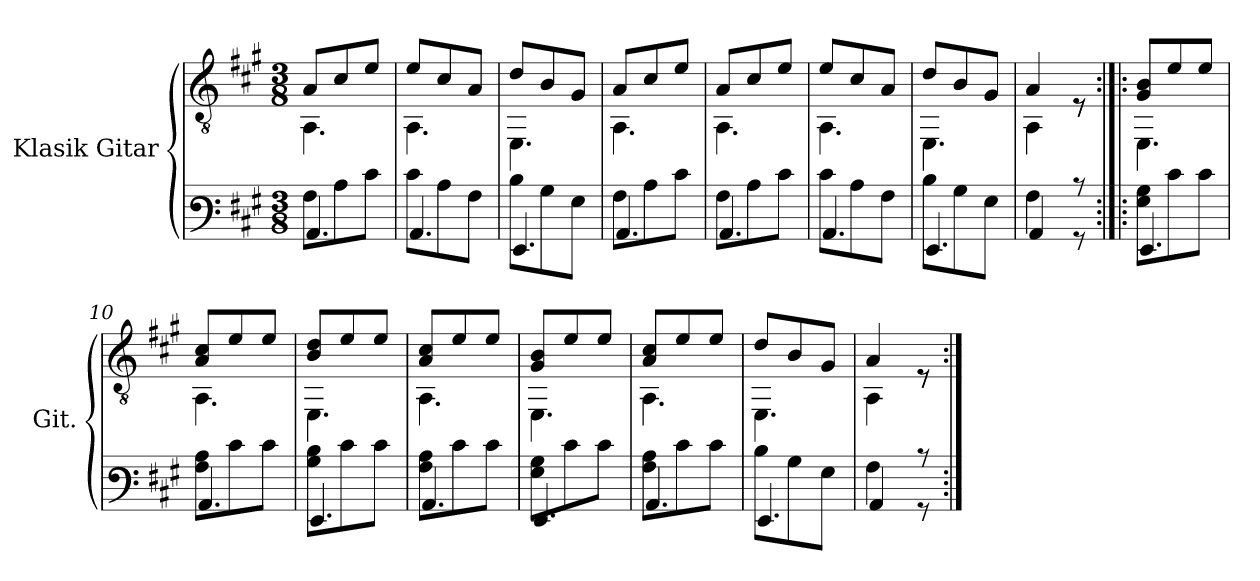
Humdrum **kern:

**kern	**kern
*part2	*part1
*staff2	*staff1
*I"Klasik Gitar	*I"Klasik Gitar
*I'Git.	*I'Git.
*stria6	*
*	*clefGv2
*k[f#c#g#]	*k[f#c#g#]
*M3/8	*M3/8
*MM100	*MM100
=1	=1
*^	*^
8A\L	4.AA/	8A/L	4.AA\
8c#\	.	8c#/	.
8e\J	.	8e/J	.
=2	=2	=2	=2
8e\L	4.AA/	8e/L	4.AA\
8c#\	.	8c#/	.
8A\J	.	8A/J	.
=3	=3	=3	=3
8d\L	4.EE/	8d/L	4.EE\
8B\	.	8B/	.
8G#\J	.	8G#/J	.
=4	=4	=4	=4
8A\L	4.AA/	8A/L	4.AA\
8c#\	.	8c#/	.
8e\J	.	8e/J	.
!!LO:LB:g=z	!!
=5	=5	=5	=5
8A\L	4.AA/	8A/L	4.AA\
8c#\	.	8c#/	.
8e\J	.	8e/J	.
=6	=6	=6	=6
8e\L	4.AA/	8e/L	4.AA\
8c#\	.	8c#/	.
8A\J	.	8A/J	.
=7	=7	=7	=7
8d\L	4.EE/	8d/L	4.EE\
8B\	.	8B/	.
8G#\J	.	8G#/J	.
=8	=8	=8	=8
4A\	4AA/	4A/	4AA\
8r	8r	8rE	8rE
!!LO:LB:g=z	!!
=9:|!|:	=9:|!|:	=9:|!|:	=9:|!|:
8G#\ 8B\L	4.EE/	8G#/ 8B/L	4.EE\
8e\	.	8e/	.
8e\J	.	8e/J	.
=10	=10	=10	=10
8A\ 8c#\L	4.AA/	8A/ 8c#/L	4.AA\
8e\	.	8e/	.
8e\J	.	8e/J	.
=11	=11	=11	=11
8B\ 8d\L	4.EE/	8B/ 8d/L	4.EE\
8e\	.	8e/	.
8e\J	.	8e/J	.
=12	=12	=12	=12
8A\ 8c#\L	4.AA/	8A/ 8c#/L	4.AA\
8e\	.	8e/	.
8e\J	.	8e/J	.
!!LO:LB:g=z	!!
=13	=13	=13	=13
8G#\ 8B\L	4.EE/	8G#/ 8B/L	4.EE\
8e\	.	8e/	.
8e\J	.	8e/J	.
=14	=14	=14	=14
8A\ 8c#\L	4.AA/	8A/ 8c#/L	4.AA\
8e\	.	8e/	.
8e\J	.	8e/J	.
=15	=15	=15	=15
8d\L	4.EE/	8d/L	4.EE\
8B\	.	8B/	.
8G#\J	.	8G#/J	.
=16	=16	=16	=16
4A\	4AA/	4A/	4AA\
8r	8r	8rE	8rE
*v	*v	*	*
*	*v	*v
=:|!	=:|!
*-	*-
